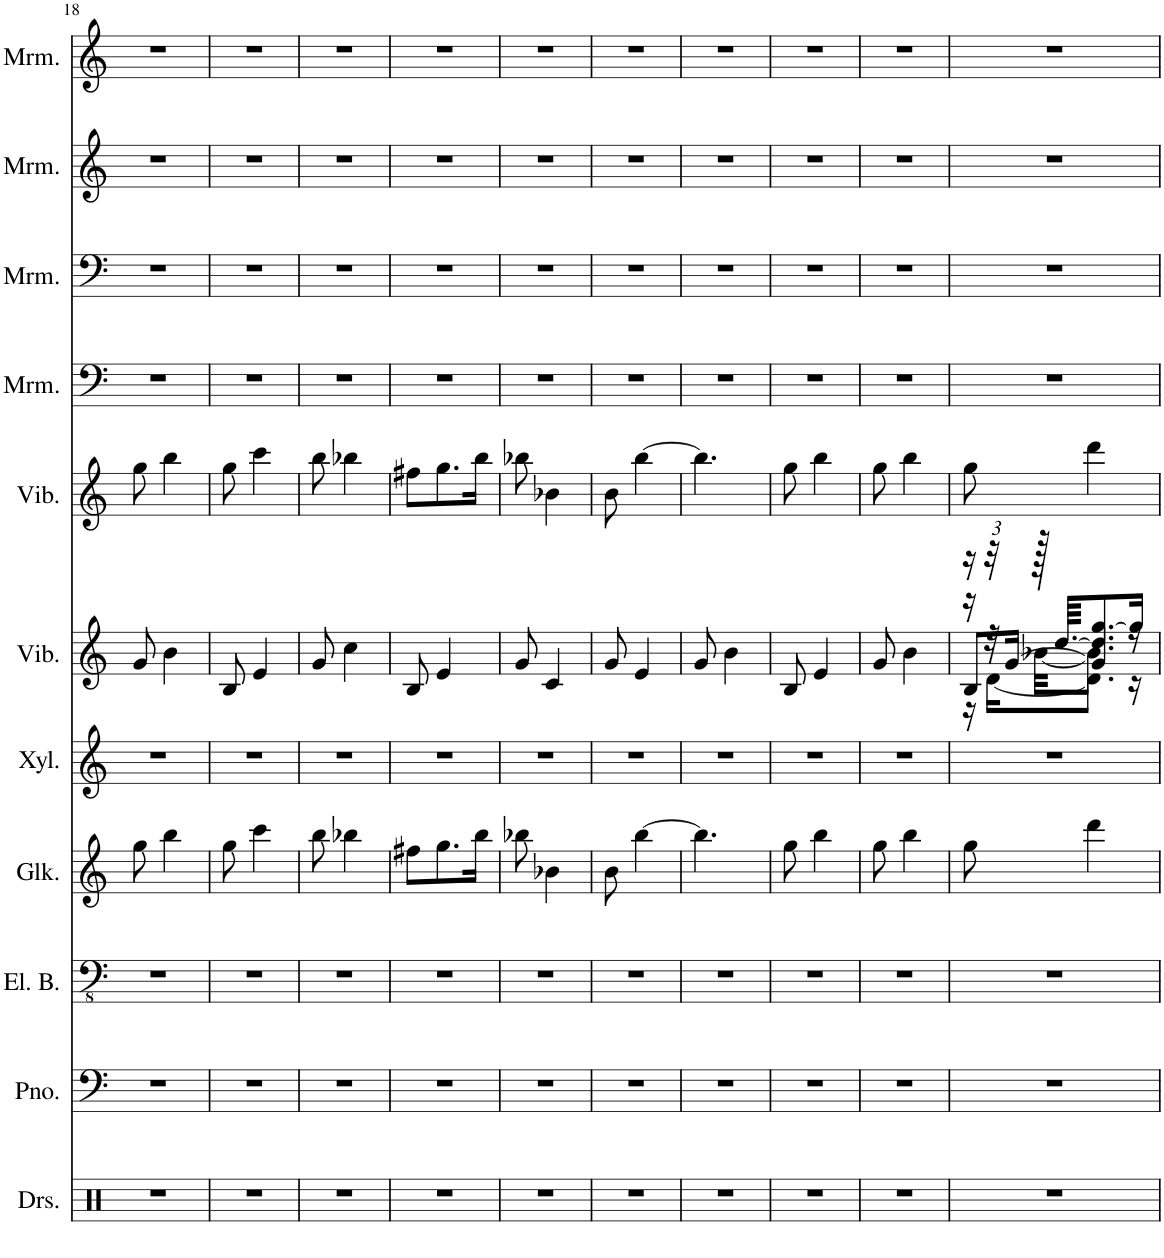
**kern	**kern	**kern	**kern	**kern	**kern	**kern	**kern	**kern	**kern	**kern
*part11	*part10	*part9	*part8	*part7	*part6	*part5	*part4	*part3	*part2	*part1
*staff11	*staff10	*staff9	*staff8	*staff7	*staff6	*staff5	*staff4	*staff3	*staff2	*staff1
*I"Drumset	*I"Piano	*I"Electric Bass	*I"Glockenspiel	*I"Xylophone	*I"Vibraphone	*I"Vibraphone	*I"Marimba	*I"Marimba	*I"Marimba	*I"Marimba
*I'Drs.	*I'Pno.	*I'El. B.	*I'Glk.	*I'Xyl.	*I'Vib.	*I'Vib.	*I'Mrm.	*I'Mrm.	*I'Mrm.	*I'Mrm.
!!LO:PB:g=z
*clefX	*clefF4	*clefFv4	*clefG2	*clefG2	*clefG2	*clefG2	*clefF4	*clefF4	*clefG2	*clefG2
*	*	*	*Trd-14c-24	*Trd-7c-12	*	*	*	*	*	*
*k[]	*k[]	*k[]	*k[]	*k[]	*k[]	*k[]	*k[]	*k[]	*k[]	*k[]
*M3/8	*M3/8	*M3/8	*M3/8	*M3/8	*M3/8	*M3/8	*M3/8	*M3/8	*M3/8	*M3/8
=18	=18	=18	=18	=18	=18	=18	=18	=18	=18	=18
4.r	4.r	4.r	8gg\	4.r	8g/	8gg\	4.r	4.r	4.r	4.r
.	.	.	4bb\	.	4b\	4bb\	.	.	.	.
=19	=19	=19	=19	=19	=19	=19	=19	=19	=19	=19
4.r	4.r	4.r	8gg\	4.r	8B/	8gg\	4.r	4.r	4.r	4.r
.	.	.	4ccc\	.	4e/	4ccc\	.	.	.	.
=20	=20	=20	=20	=20	=20	=20	=20	=20	=20	=20
4.r	4.r	4.r	8bb\	4.r	8g/	8bb\	4.r	4.r	4.r	4.r
.	.	.	4bb-X\	.	4cc\	4bb-X\	.	.	.	.
=21	=21	=21	=21	=21	=21	=21	=21	=21	=21	=21
4.r	4.r	4.r	8ff#X\L	4.r	8B/	8ff#X\L	4.r	4.r	4.r	4.r
.	.	.	8.gg\	.	4e/	8.gg\	.	.	.	.
.	.	.	16bb\Jk	.	.	16bb\Jk	.	.	.	.
=22	=22	=22	=22	=22	=22	=22	=22	=22	=22	=22
4.r	4.r	4.r	8bb-X\	4.r	8g/	8bb-X\	4.r	4.r	4.r	4.r
.	.	.	4b-X\	.	4c/	4b-X\	.	.	.	.
=23	=23	=23	=23	=23	=23	=23	=23	=23	=23	=23
4.r	4.r	4.r	8b\	4.r	8g/	8b\	4.r	4.r	4.r	4.r
.	.	.	[4bb\	.	4e/	[4bb\	.	.	.	.
=24	=24	=24	=24	=24	=24	=24	=24	=24	=24	=24
4.r	4.r	4.r	4.bb\]	4.r	8g/	4.bb\]	4.r	4.r	4.r	4.r
.	.	.	.	.	4b\	.	.	.	.	.
=25	=25	=25	=25	=25	=25	=25	=25	=25	=25	=25
4.r	4.r	4.r	8gg\	4.r	8B/	8gg\	4.r	4.r	4.r	4.r
.	.	.	4bb\	.	4e/	4bb\	.	.	.	.
=26	=26	=26	=26	=26	=26	=26	=26	=26	=26	=26
4.r	4.r	4.r	8gg\	4.r	8g/	8gg\	4.r	4.r	4.r	4.r
.	.	.	4bb\	.	4b\	4bb\	.	.	.	.
=27	=27	=27	=27	=27	=27	=27	=27	=27	=27	=27
*	*	*	*	*	*^	*	*	*	*	*
*	*	*	*	*	*	*^	*	*	*	*	*
*	*	*	*	*	*	*	*Xbrackettup	*	*	*	*	*
*	*	*	*	*	*	*	*^	*	*	*	*	*
4.r	4.r	4.r	8gg\	4.r	16r	16r	12B/L	16r	8gg\	4.r	4.r	4.r	4.r
.	.	.	.	.	32r	32r	.	[16d\KL	.	.	.	.	.
.	.	.	.	.	.	.	[24g/Jk	.	.	.	.	.	.
.	.	.	.	.	128r	[32b-X\KKL	.	.	.	.	.	.	.
.	.	.	.	.	[64.dd/KKKL	.	.	.	.	.	.	.	.
.	.	.	4ddd\	.	8.dd/] [8.gg/	8.b-\J]	4g/]	8.d\J]	4ddd\	.	.	.	.
.	.	.	.	.	16gg/Jk]	16r	.	16r	.	.	.	.	.
*	*	*	*	*	*v	*v	*v	*v	*	*	*	*	*
=	=	=	=	=	=	=	=	=	=	=
*-	*-	*-	*-	*-	*-	*-	*-	*-	*-	*-
